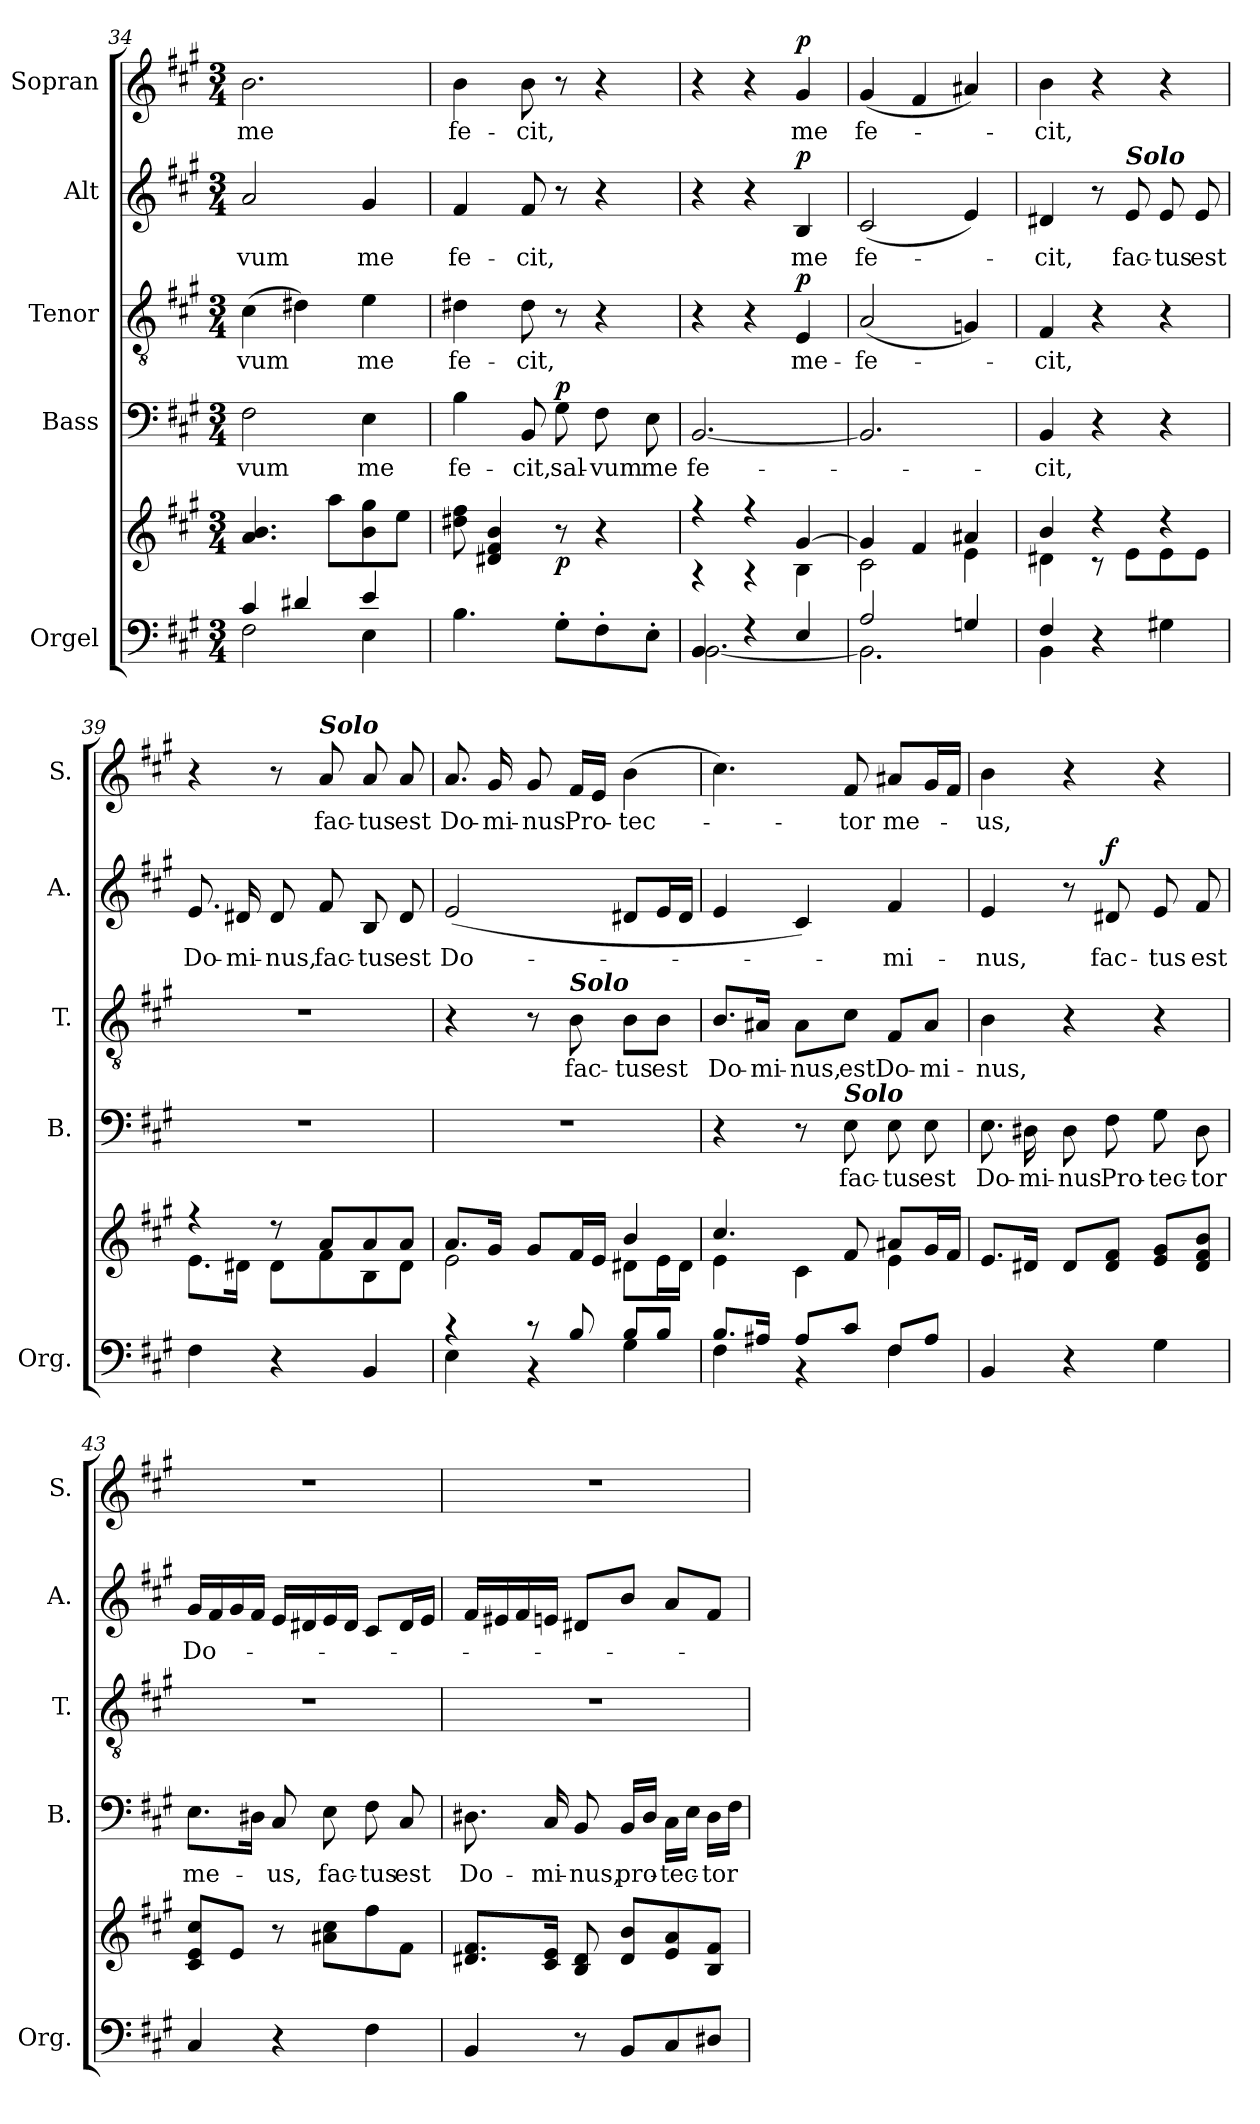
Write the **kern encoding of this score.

**kern	**kern	**dynam	**kern	**text	**dynam	**kern	**text	**dynam	**kern	**text	**dynam	**kern	**text	**dynam
*part5	*part5	*part5	*part4	*part4	*part4	*part3	*part3	*part3	*part2	*part2	*part2	*part1	*part1	*part1
*staff6	*staff5	*staff5/6	*staff4	*staff4	*staff4	*staff3	*staff3	*staff3	*staff2	*staff2	*staff2	*staff1	*staff1	*staff1
*I"Orgel	*	*	*I"Bass	*	*	*I"Tenor	*	*	*I"Alt	*	*	*I"Sopran	*	*
*I'Org.	*	*	*I'B.	*	*	*I'T.	*	*	*I'A.	*	*	*I'S.	*	*
*clefF4	*clefG2	*	*clefF4	*	*	*clefGv2	*	*	*clefG2	*	*	*clefG2	*	*
*k[f#c#g#]	*k[f#c#g#]	*	*k[f#c#g#]	*	*	*k[f#c#g#]	*	*	*k[f#c#g#]	*	*	*k[f#c#g#]	*	*
*A:	*A:	*	*A:	*	*	*A:	*	*	*A:	*	*	*A:	*	*
*M3/4	*M3/4	*	*M3/4	*	*	*M3/4	*	*	*M3/4	*	*	*M3/4	*	*
=34	=34	=34	=34	=34	=34	=34	=34	=34	=34	=34	=34	=34	=34	=34
*^	*	*	*	*	*	*	*	*	*	*	*	*	*	*
!	!	!	!	!	!LO:LY:b	!	!	!LO:LY:b	!	!	!LO:LY:b	!	!	!LO:LY:b	!
4c#/	2F#\	4.a/ 4.b/	.	2F#\	-vum	.	(>4c#\	-vum	.	2a/	-vum	.	2.b\	me	.
4d#X/	.	.	.	.	.	.	4d#X\)	.	.	.	.	.	.	.	.
.	.	8aa\L	.	.	.	.	.	.	.	.	.	.	.	.	.
!	!	!	!	!	!LO:LY:b	!	!	!LO:LY:b	!	!	!LO:LY:b	!	!	!	!
4e/	4E\	8b\ 8gg#\	.	4E\	me	.	4e\	me	.	4g#/	me	.	.	.	.
.	.	8ee\J	.	.	.	.	.	.	.	.	.	.	.	.	.
*v	*v	*	*	*	*	*	*	*	*	*	*	*	*	*	*
=35	=35	=35	=35	=35	=35	=35	=35	=35	=35	=35	=35	=35	=35	=35
!	!	!	!	!LO:LY:b	!	!	!LO:LY:b	!	!	!LO:LY:b	!	!	!LO:LY:b	!
4.B\	8dd#X\ 8ff#\	.	4B\	fe-	.	4d#X\	fe-	.	4f#/	fe-	.	4b\	fe-	.
.	4d#X/ 4f#/ 4b/	.	.	.	.	.	.	.	.	.	.	.	.	.
!	!	!	!	!LO:LY:b	!	!	!LO:LY:b	!	!	!LO:LY:b	!	!	!LO:LY:b	!
.	.	.	8BB/	-cit,	.	8d#\	-cit,	.	8f#/	-cit,	.	8b\	-cit,	.
!	!	!LO:DY:b	!	!LO:LY:b	!LO:DY:a	!	!	!	!	!	!	!	!	!
8G#'>\L	8r	p	8G#\	sal-	p	8r	.	.	8r	.	.	8r	.	.
!	!	!	!	!LO:LY:b	!	!	!	!	!	!	!	!	!	!
8F#'>\	4r	.	8F#\	-vum	.	4r	.	.	4r	.	.	4r	.	.
!	!	!	!	!LO:LY:b	!	!	!	!	!	!	!	!	!	!
8E'>\J	.	.	8E\	me	.	.	.	.	.	.	.	.	.	.
=36	=36	=36	=36	=36	=36	=36	=36	=36	=36	=36	=36	=36	=36	=36
*^	*^	*	*	*	*	*	*	*	*	*	*	*	*	*
!	!	!	!	!	!	!LO:LY:b	!	!	!	!	!	!	!	!	!	!
4BB/	[<2.BB\	4r	4r	.	[2.BB/	fe-	.	4r	.	.	4r	.	.	4r	.	.
4rF	.	4r	4r	.	.	.	.	4r	.	.	4r	.	.	4r	.	.
!	!	!	!	!	!	!	!	!	!LO:LY:b	!LO:DY:a	!	!LO:LY:b	!LO:DY:a	!	!LO:LY:b	!LO:DY:a
4E/	.	[>4g#/	4B\	.	.	.	.	4E/	me-	p	4B/	me	p	4g#/	me	p
=37	=37	=37	=37	=37	=37	=37	=37	=37	=37	=37	=37	=37	=37	=37	=37	=37
!	!	!	!	!	!	!	!	!	!LO:LY:b	!	!	!LO:LY:b	!	!	!LO:LY:b	!
2A/	2.BB\]	4g#/]	2c#\	.	2.BB/]	.	.	(<2A/	-fe-	.	(<2c#/	fe-	.	(<4g#/	fe-	.
.	.	4f#/	.	.	.	.	.	.	.	.	.	.	.	4f#/	.	.
4Gn/	.	4a#X/	4e\	.	.	.	.	4Gn/)	.	.	4e/)	.	.	4a#X/)	.	.
=38	=38	=38	=38	=38	=38	=38	=38	=38	=38	=38	=38	=38	=38	=38	=38	=38
!	!	!	!	!	!	!LO:LY:b	!	!	!LO:LY:b	!	!	!LO:LY:b	!	!	!LO:LY:b	!
4F#/	4BB\	4b/	4d#X\	.	4BB/	-cit,	.	4F#/	-cit,	.	4d#X/	-cit,	.	4b\	-cit,	.
4r	2ryy	4rdd	8rc	.	4r	.	.	4r	.	.	8r	.	.	4r	.	.
!	!	!	!	!	!	!	!	!	!	!	!LO:TX:a:Bi:t=Solo	!	!	!	!	!
!	!	!	!	!	!	!	!	!	!	!	!	!LO:LY:b	!	!	!	!
.	.	.	8e\L	.	.	.	.	.	.	.	8e/	fac-	.	.	.	.
!	!	!	!	!	!	!	!	!	!	!	!	!LO:LY:b	!	!	!	!
4G#X\	.	4rdd	8e\	.	4r	.	.	4r	.	.	8e/	-tus	.	4r	.	.
!	!	!	!	!	!	!	!	!	!	!	!	!LO:LY:b	!	!	!	!
.	.	.	8e\J	.	.	.	.	.	.	.	8e/	est	.	.	.	.
*v	*v	*	*	*	*	*	*	*	*	*	*	*	*	*	*	*
!!LO:LB:g=z
=39	=39	=39	=39	=39	=39	=39	=39	=39	=39	=39	=39	=39	=39	=39	=39
!	!	!	!	!	!	!	!	!	!	!	!LO:LY:b	!	!	!	!
4F#\	4ree	8.e\L	.	2.r	.	.	2.r	.	.	8.e/	Do-	.	4r	.	.
!	!	!	!	!	!	!	!	!	!	!	!LO:LY:b	!	!	!	!
.	.	16d#X\Jk	.	.	.	.	.	.	.	16d#X/	-mi-	.	.	.	.
!	!	!	!	!	!	!	!	!	!	!	!LO:LY:b	!	!	!	!
4r	8rdd	8d#\L	.	.	.	.	.	.	.	8d#/	-nus,	.	8r	.	.
!	!	!	!	!	!	!	!	!	!	!	!	!	!LO:TX:a:Bi:t=Solo	!	!
!	!	!	!	!	!	!	!	!	!	!	!LO:LY:b	!	!	!LO:LY:b	!
.	8a/L	8f#\	.	.	.	.	.	.	.	8f#/	fac-	.	8a/	fac-	.
!	!	!	!	!	!	!	!	!	!	!	!LO:LY:b	!	!	!LO:LY:b	!
4BB/	8a/	8B\	.	.	.	.	.	.	.	8B/	-tus	.	8a/	-tus	.
!	!	!	!	!	!	!	!	!	!	!	!LO:LY:b	!	!	!LO:LY:b	!
.	8a/J	8d#\J	.	.	.	.	.	.	.	8d#/	est	.	8a/	est	.
=40	=40	=40	=40	=40	=40	=40	=40	=40	=40	=40	=40	=40	=40	=40	=40
*^	*	*	*	*	*	*	*	*	*	*	*	*	*	*	*
!	!	!	!	!	!	!	!	!	!	!	!	!LO:LY:b	!	!	!LO:LY:b	!
4rc	4E\	8.a/L	2e\	.	2.r	.	.	4r	.	.	(<2e/	Do-	.	8.a/	Do-	.
!	!	!	!	!	!	!	!	!	!	!	!	!	!	!	!LO:LY:b	!
.	.	16g#/Jk	.	.	.	.	.	.	.	.	.	.	.	16g#/	-mi-	.
!	!	!	!	!	!	!	!	!	!	!	!	!	!	!	!LO:LY:b	!
8rc	4r	8g#/L	.	.	.	.	.	8r	.	.	.	.	.	8g#/	-nus	.
!	!	!	!	!	!	!	!	!LO:TX:a:Bi:t=Solo	!	!	!	!	!	!	!	!
!	!	!	!	!	!	!	!	!	!LO:LY:b	!	!	!	!	!	!LO:LY:b	!
8B/	.	16f#/L	.	.	.	.	.	8B\	fac-	.	.	.	.	16f#/LL	Pro-	.
.	.	16e/JJ	.	.	.	.	.	.	.	.	.	.	.	16e/JJ	.	.
!	!	!	!	!	!	!	!	!	!LO:LY:b	!	!	!	!	!	!LO:LY:b	!
8B/L	4G#\	4b/	8d#X\L	.	.	.	.	8B\L	-tus	.	8d#X/L	.	.	(>4b\	-tec-	.
!	!	!	!	!	!	!	!	!	!LO:LY:b	!	!	!	!	!	!	!
8B/J	.	.	16e\L	.	.	.	.	8B\J	est	.	16e/L	.	.	.	.	.
.	.	.	16d#\JJ	.	.	.	.	.	.	.	16d#/JJ	.	.	.	.	.
=41	=41	=41	=41	=41	=41	=41	=41	=41	=41	=41	=41	=41	=41	=41	=41	=41
!	!	!	!	!	!	!	!	!	!LO:LY:b	!	!	!	!	!	!	!
8.B/L	4F#\	4.cc#/	4e\	.	4r	.	.	8.B/L	Do-	.	4e/	.	.	4.cc#\)	.	.
!	!	!	!	!	!	!	!	!	!LO:LY:b	!	!	!	!	!	!	!
16A#X/Jk	.	.	.	.	.	.	.	16A#X/Jk	-mi-	.	.	.	.	.	.	.
!	!	!	!	!	!	!	!	!	!LO:LY:b	!	!	!	!	!	!	!
8A#/L	4rBB	.	4c#\	.	8r	.	.	8A#\L	-nus,	.	4c#/)	.	.	.	.	.
!	!	!	!	!	!LO:TX:a:Bi:t=Solo	!	!	!	!	!	!	!	!	!	!	!
!	!	!	!	!	!	!LO:LY:b	!	!	!LO:LY:b	!	!	!	!	!	!LO:LY:b	!
8c#/J	.	8f#/	.	.	8E\	fac-	.	8c#\J	est	.	.	.	.	8f#/	-tor	.
!	!	!	!	!	!	!LO:LY:b	!	!	!LO:LY:b	!	!	!LO:LY:b	!	!	!LO:LY:b	!
8F#/L	4F#\	8a#X/L	4e\	.	8E\	-tus	.	8F#/L	Do-	.	4f#/	-mi-	.	8a#X/L	me-	.
!	!	!	!	!	!	!LO:LY:b	!	!	!LO:LY:b	!	!	!	!	!	!	!
8A#/J	.	16g#/L	.	.	8E\	est	.	8A#/J	-mi-	.	.	.	.	16g#/L	.	.
.	.	16f#/JJ	.	.	.	.	.	.	.	.	.	.	.	16f#/JJ	.	.
*v	*v	*	*	*	*	*	*	*	*	*	*	*	*	*	*	*
*	*v	*v	*	*	*	*	*	*	*	*	*	*	*	*	*
=42	=42	=42	=42	=42	=42	=42	=42	=42	=42	=42	=42	=42	=42	=42
!	!	!	!	!LO:LY:b	!	!	!LO:LY:b	!	!	!LO:LY:b	!	!	!LO:LY:b	!
4BB/	8.e/L	.	8.E\	Do-	.	4B\	-nus,	.	4e/	-nus,	.	4b\	-us,	.
!	!	!	!	!LO:LY:b	!	!	!	!	!	!	!	!	!	!
.	16d#X/Jk	.	16D#X\	-mi-	.	.	.	.	.	.	.	.	.	.
!	!	!	!	!LO:LY:b	!	!	!	!	!	!	!	!	!	!
4r	8d#/L	.	8D#\	-nus	.	4r	.	.	8r	.	.	4r	.	.
!	!	!	!	!LO:LY:b	!	!	!	!	!	!LO:LY:b	!LO:DY:a	!	!	!
.	8d#/ 8f#/J	.	8F#\	Pro-	.	.	.	.	8d#X/	fac-	f	.	.	.
!	!	!	!	!LO:LY:b	!	!	!	!	!	!LO:LY:b	!	!	!	!
4G#\	8e/ 8g#/L	.	8G#\	-tec-	.	4r	.	.	8e/	-tus	.	4r	.	.
!	!	!	!	!LO:LY:b	!	!	!	!	!	!LO:LY:b	!	!	!	!
.	8d#/ 8f#/ 8b/J	.	8D#\	-tor	.	.	.	.	8f#/	est	.	.	.	.
!!LO:PB:g=z
=43	=43	=43	=43	=43	=43	=43	=43	=43	=43	=43	=43	=43	=43	=43
!	!	!	!	!LO:LY:b	!	!	!	!	!	!LO:LY:b	!	!	!	!
4C#/	8c#/ 8e/ 8cc#/L	.	8.E\L	me-	.	2.r	.	.	16g#/LL	Do-	.	2.r	.	.
.	.	.	.	.	.	.	.	.	16f#/	.	.	.	.	.
.	8e/J	.	.	.	.	.	.	.	16g#/	.	.	.	.	.
.	.	.	16D#X\Jk	.	.	.	.	.	16f#/JJ	.	.	.	.	.
!	!	!	!	!LO:LY:b	!	!	!	!	!	!	!	!	!	!
4r	8r	.	8C#/	-us,	.	.	.	.	16e/LL	.	.	.	.	.
.	.	.	.	.	.	.	.	.	16d#X/	.	.	.	.	.
!	!	!	!	!LO:LY:b	!	!	!	!	!	!	!	!	!	!
.	8a#X\ 8cc#\L	.	8E\	fac-	.	.	.	.	16e/	.	.	.	.	.
.	.	.	.	.	.	.	.	.	16d#/JJ	.	.	.	.	.
!	!	!	!	!LO:LY:b	!	!	!	!	!	!	!	!	!	!
4F#\	8ff#\	.	8F#\	-tus	.	.	.	.	8c#/L	.	.	.	.	.
!	!	!	!	!LO:LY:b	!	!	!	!	!	!	!	!	!	!
.	8f#\J	.	8C#/	est	.	.	.	.	16d#/L	.	.	.	.	.
.	.	.	.	.	.	.	.	.	16e/JJ	.	.	.	.	.
=44	=44	=44	=44	=44	=44	=44	=44	=44	=44	=44	=44	=44	=44	=44
!	!	!	!	!LO:LY:b	!	!	!	!	!	!	!	!	!	!
4BB/	8.d#X/ 8.f#/L	.	8.D#X\	Do-	.	2.r	.	.	16f#/LL	.	.	2.r	.	.
.	.	.	.	.	.	.	.	.	16e#X/	.	.	.	.	.
.	.	.	.	.	.	.	.	.	16f#/	.	.	.	.	.
!	!	!	!	!LO:LY:b	!	!	!	!	!	!	!	!	!	!
.	16c#/ 16e/Jk	.	16C#/	-mi-	.	.	.	.	16en/JJ	.	.	.	.	.
!	!	!	!	!LO:LY:b	!	!	!	!	!	!	!	!	!	!
8r	8B/ 8d#/	.	8BB/	-nus,	.	.	.	.	8d#X/L	.	.	.	.	.
!	!	!	!	!LO:LY:b	!	!	!	!	!	!	!	!	!	!
8BB/L	8d#/ 8b/L	.	16BB/LL	pro-	.	.	.	.	8b/J	.	.	.	.	.
.	.	.	16D#/JJ	.	.	.	.	.	.	.	.	.	.	.
!	!	!	!	!LO:LY:b	!	!	!	!	!	!	!	!	!	!
8C#/	8e/ 8a/	.	16C#\LL	-tec-	.	.	.	.	8a/L	.	.	.	.	.
.	.	.	16E\JJ	.	.	.	.	.	.	.	.	.	.	.
!	!	!	!	!LO:LY:b	!	!	!	!	!	!	!	!	!	!
8D#X/J	8B/ 8f#/J	.	16D#\LL	-tor	.	.	.	.	8f#/J	.	.	.	.	.
.	.	.	16F#\JJ	.	.	.	.	.	.	.	.	.	.	.
=	=	=	=	=	=	=	=	=	=	=	=	=	=	=
*-	*-	*-	*-	*-	*-	*-	*-	*-	*-	*-	*-	*-	*-	*-
